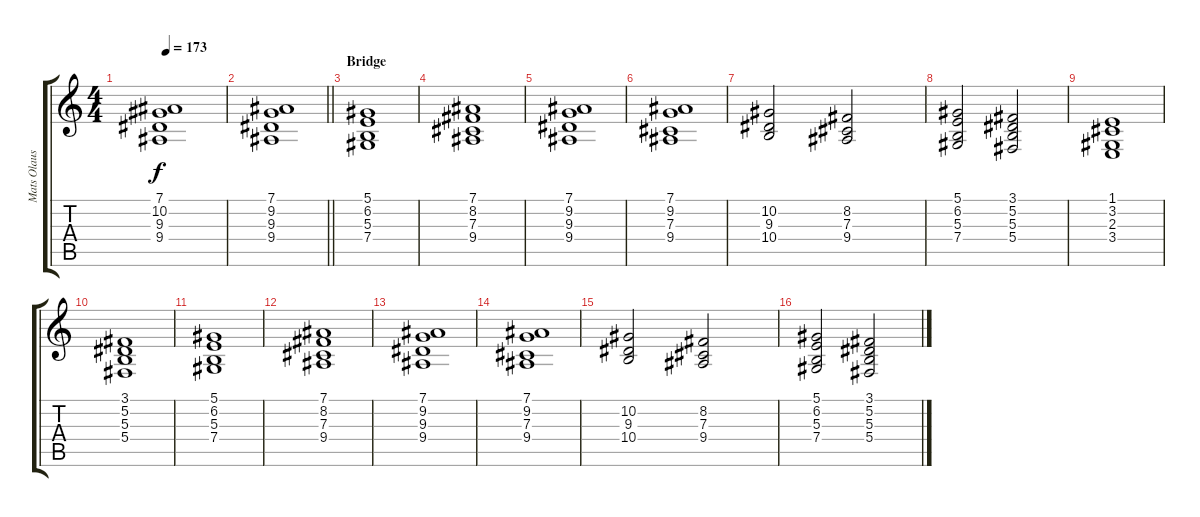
\track ("Mats Olausson" "Mats Olaus") {instrument stringensemble1}
\staff {score tabs}
\tuning (Eb4 Bb3 Gb3 Db3 Ab2 Eb2) {hide}
\ts (4 4)
\tempo 173
\clef g2
\ks c
(7.1 10.2 9.3 9.4).1{dy f} |
\barLineRight lightlight
(7.1 9.2 9.3 9.4).1 |
\section ("" "Bridge")
(5.1 6.2 5.3 7.4).1 |
(7.1 8.2 7.3 9.4).1 |
(7.1 9.2 9.3 9.4).1 |
(7.1 9.2 7.3 9.4).1 |
(10.2 9.3 10.4).2 (8.2 7.3 9.4).2 |
(5.1 6.2 5.3 7.4).2 (3.1 5.2 5.3 5.4).2 |
(1.1 3.2 2.3 3.4).1 |
(3.1 5.2 5.3 5.4).1 |
(5.1 6.2 5.3 7.4).1 |
(7.1 8.2 7.3 9.4).1 |
(7.1 9.2 9.3 9.4).1 |
(7.1 9.2 7.3 9.4).1 |
(10.2 9.3 10.4).2 (8.2 7.3 9.4).2 |
(5.1 6.2 5.3 7.4).2 (3.1 5.2 5.3 5.4).2
